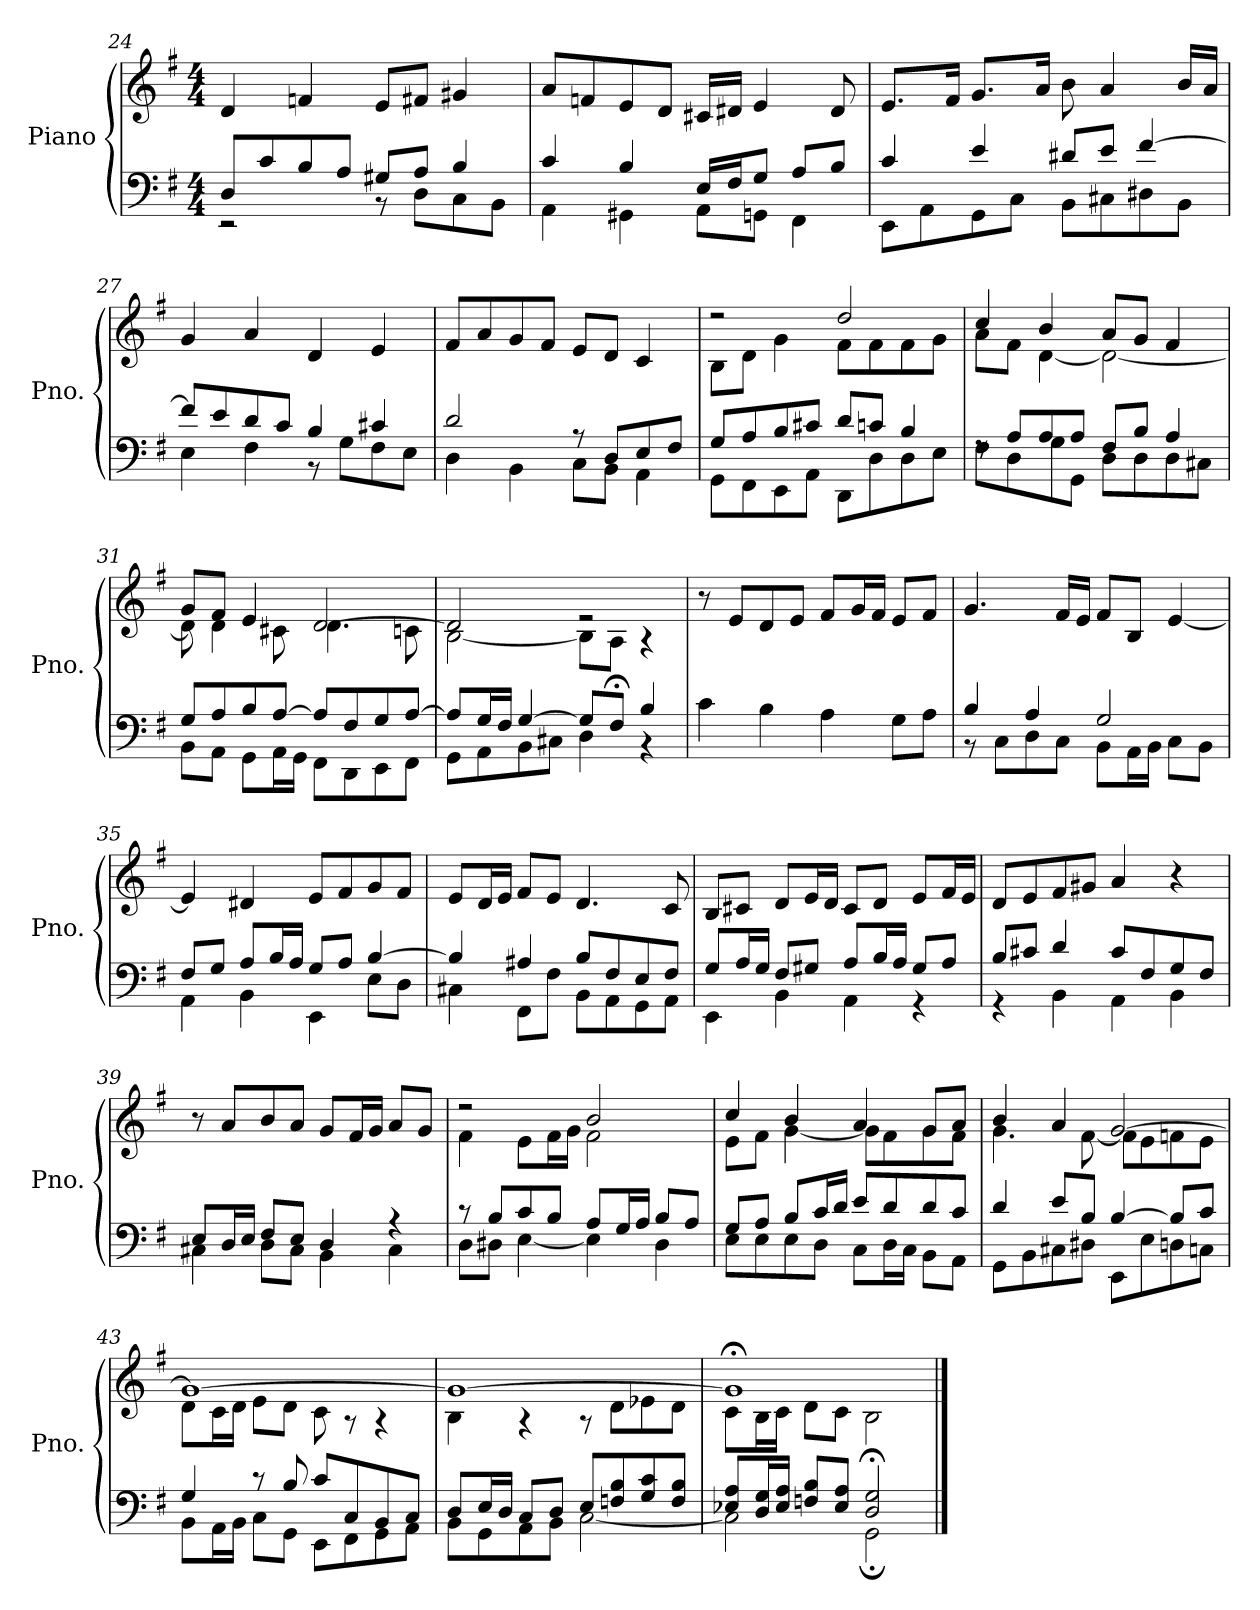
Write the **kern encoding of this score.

**kern	**kern
*part1	*part1
*staff2	*staff1
*I"Piano	*
*I'Pno.	*
*clefF4	*clefG2
*k[f#]	*k[f#]
*M4/4	*M4/4
=24	=24
*^	*
8D/L	2r	4d/
8c/	.	.
8B/	.	4fn/
8A/J	.	.
8G#X/L	8r	8e/L
8A/J	8D\L	8f#X/J
4B/	8C\	4g#X/
.	8BB\J	.
!!LO:LB:g=z
=25	=25	=25
4c/	4AA\	8a/L
.	.	8fn/
4B/	4GG#X\	8e/
.	.	8d/J
16E/LL	8AA\L	16c#X/LL
16F#/J	.	16d#X/JJ
8G/J	8GGn\J	4e/
8A/L	4FF#\	.
8B/J	.	8d#/
=26	=26	=26
4c/	8EE\L	8.e/L
.	8AA\	.
.	.	16f#/Jk
4e/	8GG\	8.g/L
.	8C\J	.
.	.	16a/Jk
8d#X/L	8BB\L	8b\
8e/J	8C#X\	4a/
[4f#/	8D#X\	.
.	8BB\J	16b/LL
.	.	16a/JJ
=27	=27	=27
8f#/L]	4E\	4g/
8e/	.	.
8d/	4F#\	4a/
8c/J	.	.
4B/	8r	4d/
.	8G\L	.
4c#X/	8F#\	4e/
.	8E\J	.
=28	=28	=28
2d/	4D\	8f#/L
.	.	8a/
.	4BB\	8g/
.	.	8f#/J
8r	8C\L	8e/L
8D/L	8BB\J	8d/J
8E/	4AA\	4c/
8F#/J	.	.
!!LO:LB:g=z
=29	=29	=29
*	*	*^
8G/L	8GG\L	2r	8B\L
8A/	8FF#\	.	8d\J
8B/	8EE\	.	4g\
8c#X/J	8AA\J	.	.
8d/L	8DD\L	2dd/	8f#\L
8cn/J	8D\	.	8f#\
4B/	8D\	.	8f#\
.	8E\J	.	8g\J
=30	=30	=30	=30
8rF	8F#\L	4cc/	8a\L
8A/L	8D\	.	8f#\J
8A/	8G\	4b/	[4d\
8A/J	8GG\J	.	.
8F#/L	8D\L	8a/L	2d\_
8B/J	8D\	8g/J	.
4A/	8D\	4f#/	.
.	8C#X\J	.	.
=31	=31	=31	=31
8G/L	8BB\L	8g/L	8d\]
8A/	8AA\J	8f#/J	4d\
8B/	8GG\L	4e/	.
[8A/J	16AA\L	.	8c#X\
.	16GG\JJ	.	.
8A/L]	8FF#\L	[2d/	4.d\
8F#/	8DD\	.	.
8G/	8EE\	.	.
[8A/J	8FF#\J	.	8cn\
=32	=32	=32	=32
8A/L]	8GG\L	2d/]	[2B\
16G/L	8AA\	.	.
16F#/JJ	.	.	.
[4G/	8BB\	.	.
.	8C#X\J	.	.
8G/L]	4D\	2re	8B\L]
8F#;</J	.	.	8A\J
4B/	4r	.	4r
*v	*v	*	*
*	*v	*v
!!LO:LB:g=z
=33	=33
4c\	8r
.	8e/L
4B\	8d/
.	8e/J
4A\	8f#/L
.	16g/L
.	16f#/JJ
8G\L	8e/L
8A\J	8f#/J
=34	=34
*^	*
4B/	8r	4.g/
.	8C\L	.
4A/	8D\	.
.	8C\J	16f#/LL
.	.	16e/JJ
2G/	8BB\L	8f#/L
.	16AA\L	8B/J
.	16BB\JJ	.
.	8C\L	[4e/
.	8BB\J	.
=35	=35	=35
8F#/L	4AA\	4e/]
8G/J	.	.
8A/L	4BB\	4d#X/
16B/L	.	.
16A/JJ	.	.
8G/L	4EE\	8e/L
8A/J	.	8f#/
[4B/	8E\L	8g/
.	8D\J	8f#/J
=36	=36	=36
4B/]	4C#X\	8e/L
.	.	16d/L
.	.	16e/JJ
4A#X/	8FF#\L	8f#/L
.	8F#\J	8e/J
8B/L	8BB\L	4.d/
8F#/	8AA\	.
8E/	8GG\	.
8F#/J	8AA\J	8c/
!!LO:PB:g=z
=37	=37	=37
8G/L	4EE\	8B/L
16A/L	.	8c#X/J
16G/JJ	.	.
8F#/L	4BB\	8d/L
8G#X/J	.	16e/L
.	.	16d/JJ
8A/L	4AA\	8c#/L
16B/L	.	8d/J
16A/JJ	.	.
8G#/L	4r	8e/L
8A/J	.	16f#/L
.	.	16e/JJ
=38	=38	=38
8B/L	4r	8d/L
8c#X/J	.	8e/
4d/	4BB\	8f#/
.	.	8g#X/J
8c#/L	4AA\	4a/
8F#/	.	.
8G/	4BB\	4r
8F#/J	.	.
=39	=39	=39
8E/L	4C#X\	8r
16D/L	.	8a/L
16E/JJ	.	.
8F#/L	8D\L	8b/
8E/J	8C#\J	8a/J
4D/	4BB\	8g/L
.	.	16f#/L
.	.	16g/JJ
4r	4C#\	8a/L
.	.	8g/J
=40	=40	=40
*	*	*^
8r	8D\L	2r	4f#\
8B/L	8D#X\J	.	.
8c/	[4E\	.	8e\L
8B/J	.	.	16f#\L
.	.	.	16g\JJ
8A/L	4E\]	2b/	2f#\
16G/L	.	.	.
16A/JJ	.	.	.
8B/L	4D#\	.	.
8A/J	.	.	.
!!LO:LB:g=z	!!
=41	=41	=41	=41
8G/L	8E\L	4cc/	8e\L
8A/J	8E\	.	8f#\J
8B/L	8E\	4b/	[4g\
16c/L	8D\J	.	.
16d/JJ	.	.	.
8e/L	8C\L	4a/	8g\L]
8d/	16D\L	.	8f#\
.	16C\JJ	.	.
8d/	8BB\L	8g/L	8g\
8c/J	8AA\J	8a/J	8f#\J
=42	=42	=42	=42
4d/	8GG\L	4b/	4.g\
.	8BB\	.	.
8e/L	8C#X\	4a/	.
8B/J	8D#X\J	.	[8f#\
[4B/	8EE\L	[2g/	8f#\L]
.	8E\	.	8e\
8B/L]	8Dn\	.	8fn\
8c/J	8Cn\J	.	8e\J
=43	=43	=43	=43
4G/	8BB\L	1g_	8d\L
.	16AA\L	.	16c\L
.	16BB\JJ	.	16d\JJ
8r	8C\L	.	8e\L
8B/	8GG\J	.	8d\J
8c/L	8EE\L	.	8c\
8C/	8FF#\	.	8r
8BB/	8GG\	.	4r
8C/J	8AA\J	.	.
!!LO:LB:g=z	!!
=44	=44	=44	=44
8D/L	8BB\L	1g_	4B\
16E/L	8GG\	.	.
16D/JJ	.	.	.
8C/L	8AA\	.	4r
8D/J	8BB\J	.	.
8E/L	[2C\	.	8r
8Fn/ 8B/	.	.	8d\L
8G/ 8c/	.	.	8e-X\
8F/ 8B/J	.	.	8d\J
=45	=45	=45	=45
8E-X/ 8A/L	2C\]	1g;<]	8c\L
16D/ 16G/L	.	.	16B\L
16E-/ 16A/JJ	.	.	16c\JJ
8Fn/ 8B/L	.	.	8d\L
8E-/ 8A/J	.	.	8c\J
2D/;< 2G/;<	2GG;\	.	2B\
*v	*v	*	*
*	*v	*v
==	==
*-	*-
